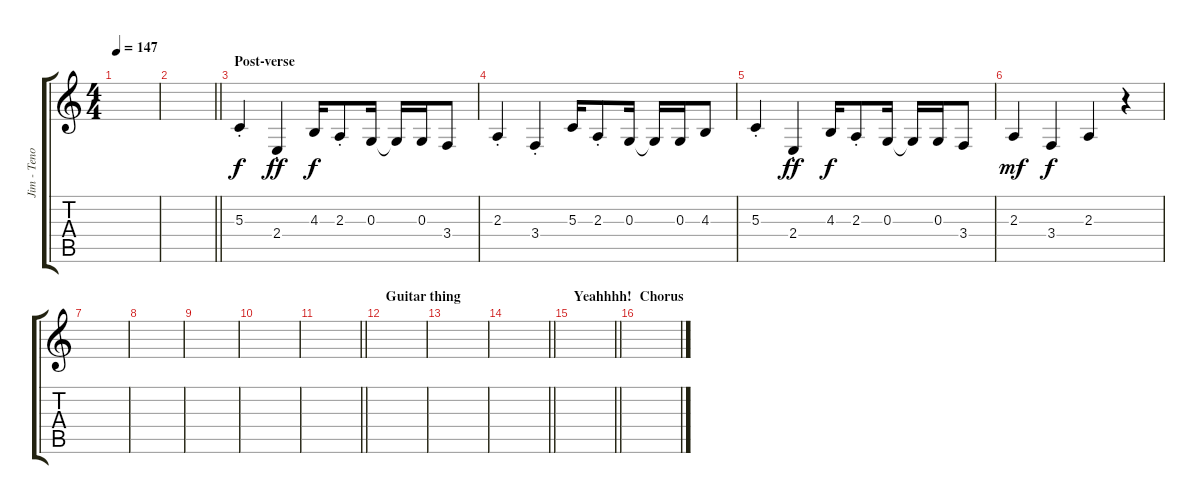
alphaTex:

\track ("Jim - Tenor Sax" "Jim - Teno") {instrument tenorsax}
\staff {score tabs}
\tuning (E4 B3 G3 D3 A2 E2) {hide}
\ts (4 4)
\tempo 147
\clef g2
\ks c
|
\barLineRight lightlight
|
\section ("" "Post-verse")
5.3{st}.4 2.4{st}.4{dy ff} 4.3.16{dy f} 2.3{st}.8 0.3.16 0.3{t}.16 0.3.16 3.4.8 |
2.3{st}.4 3.4{st}.4 5.3.16 2.3{st}.8 0.3.16 0.3{t}.16 0.3.16 4.3.8 |
5.3{st}.4 2.4{st}.4{dy ff} 4.3.16{dy f} 2.3{st}.8 0.3.16 0.3{t}.16 0.3.16 3.4.8 |
2.3.4{dy mf} 3.4.4{dy f} 2.3.4 r.4 |
|
|
|
|
\barLineRight lightlight
|
\section ("" "Guitar thing")
|
|
\barLineRight lightlight
|
\section ("" "Yeahhhh!")
\barLineRight lightlight
|
\section ("" "Chorus")
